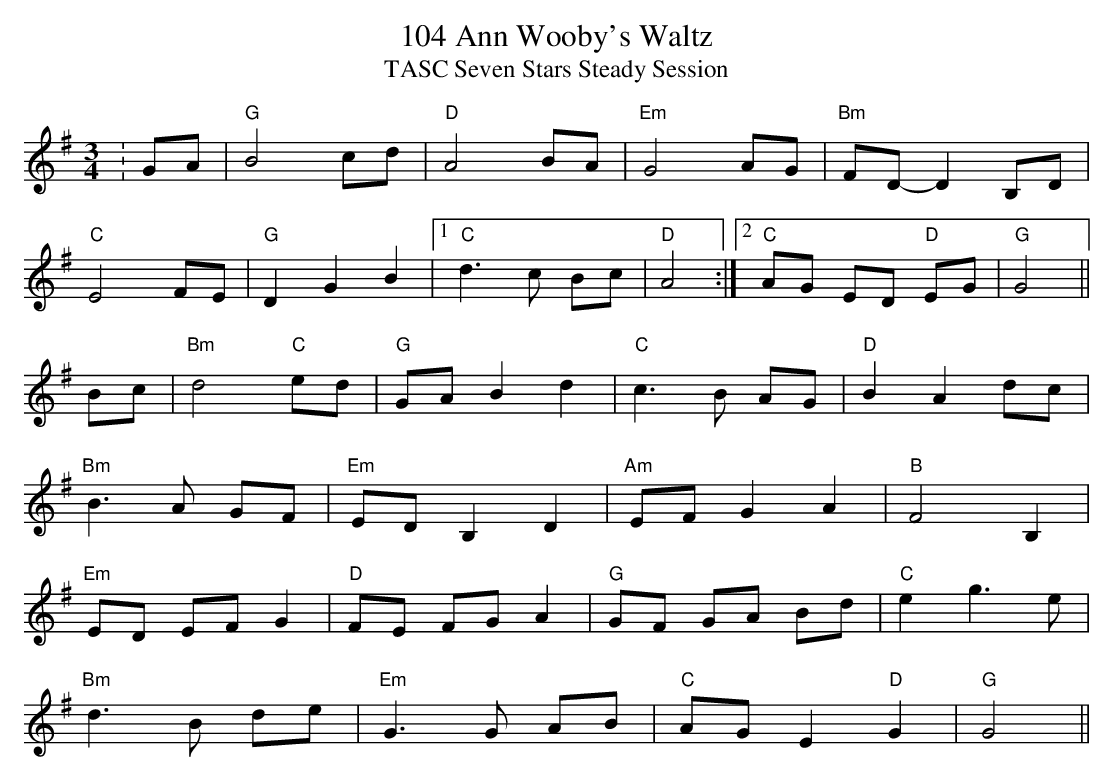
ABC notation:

X:1
T:104 Ann Wooby's Waltz
T:TASC Seven Stars Steady Session
M:3/4
L:1/8
K:G
:GA|"G"B4cd|"D"A4BA|"Em"G4AG|"Bm"FD-D2B,D|!
"C"E4FE|"G"D2G2B2|1"C"d3c Bc|"D"A4:|2"C"AG ED "D" EG|"G"G4||!
Bc|"Bm"d4"C"ed|"G"GAB2d2|"C"c3B AG|"D"B2A2dc|!
"Bm"B3A GF|"Em"ED B,2D2|"Am"EFG2A2|"B"F4B,2|!
"Em"ED EF G2|"D"FE FGA2|"G"GF GA Bd|"C"e2g3e|!
"Bm"d3B de|"Em"G3G AB|"C"AGE2"D"G2|"G"G4||
